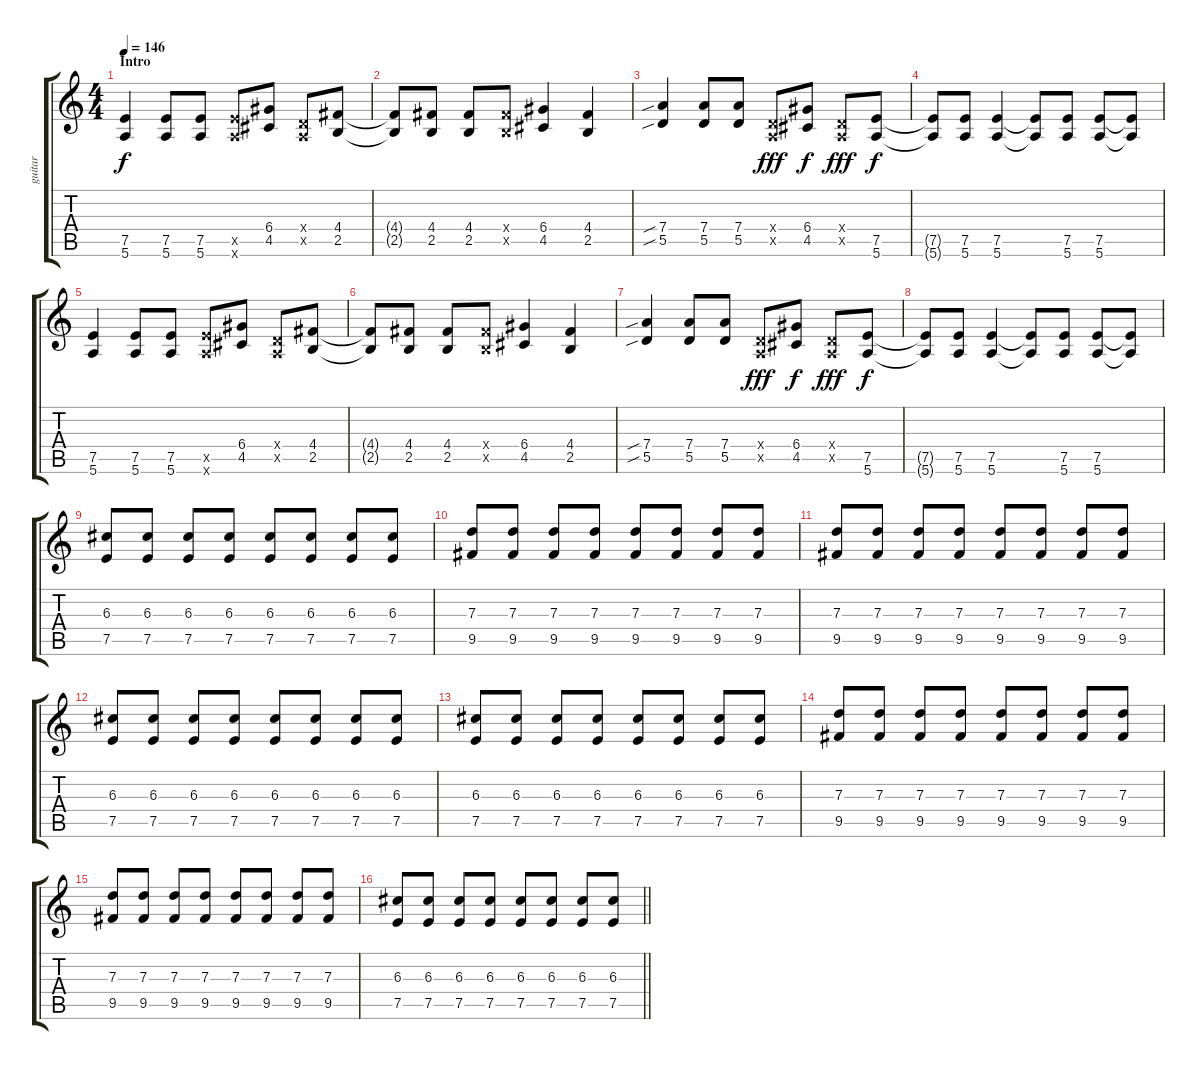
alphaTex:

\track ("guitar" "guitar") {instrument distortionguitar}
\staff {score tabs}
\tuning (E4 B3 G3 D3 A2 E2) {hide}
\ts (4 4)
\section ("" "Intro")
\tempo 146
\clef g2
\ks c
(7.5 5.6).4{dy f instrument distortionguitar} (7.5 5.6).8 (7.5 5.6).8 (7.5{x} 5.6{x}).8 (6.4 4.5).8 (0.4{x} 0.5{x}).8 (4.4 2.5).8 |
(4.4{t} 2.5{t}).8 (4.4 2.5).8 (4.4 2.5).8 (4.4{x} 2.5{x}).8 (6.4 4.5).4 (4.4 2.5).4 |
(7.4{sib} 5.5{sib}).4 (7.4 5.5).8 (7.4 5.5).8 (0.4{x} 0.5{x}).8{dy fff} (6.4 4.5).8{dy f} (0.4{x} 0.5{x}).8{dy fff} (7.5 5.6).8{dy f} |
(7.5{t} 5.6{t}).8 (7.5 5.6).8 (7.5 5.6).4 (7.5{t} 5.6{t}).8 (7.5 5.6).8 (7.5 5.6).8 (7.5{t} 5.6{t}).8 |
(7.5 5.6).4 (7.5 5.6).8 (7.5 5.6).8 (7.5{x} 5.6{x}).8 (6.4 4.5).8 (0.4{x} 0.5{x}).8 (4.4 2.5).8 |
(4.4{t} 2.5{t}).8 (4.4 2.5).8 (4.4 2.5).8 (4.4{x} 2.5{x}).8 (6.4 4.5).4 (4.4 2.5).4 |
(7.4{sib} 5.5{sib}).4 (7.4 5.5).8 (7.4 5.5).8 (0.4{x} 0.5{x}).8{dy fff} (6.4 4.5).8{dy f} (0.4{x} 0.5{x}).8{dy fff} (7.5 5.6).8{dy f} |
(7.5{t} 5.6{t}).8 (7.5 5.6).8 (7.5 5.6).4 (7.5{t} 5.6{t}).8 (7.5 5.6).8 (7.5 5.6).8 (7.5{t} 5.6{t}).8 |
(6.3 7.5).8{instrument electricguitarclean} (6.3 7.5).8 (6.3 7.5).8 (6.3 7.5).8 (6.3 7.5).8 (6.3 7.5).8 (6.3 7.5).8 (6.3 7.5).8 |
(7.3 9.5).8 (7.3 9.5).8 (7.3 9.5).8 (7.3 9.5).8 (7.3 9.5).8 (7.3 9.5).8 (7.3 9.5).8 (7.3 9.5).8 |
(7.3 9.5).8 (7.3 9.5).8 (7.3 9.5).8 (7.3 9.5).8 (7.3 9.5).8 (7.3 9.5).8 (7.3 9.5).8 (7.3 9.5).8 |
(6.3 7.5).8 (6.3 7.5).8 (6.3 7.5).8 (6.3 7.5).8 (6.3 7.5).8 (6.3 7.5).8 (6.3 7.5).8 (6.3 7.5).8 |
(6.3 7.5).8 (6.3 7.5).8 (6.3 7.5).8 (6.3 7.5).8 (6.3 7.5).8 (6.3 7.5).8 (6.3 7.5).8 (6.3 7.5).8 |
(7.3 9.5).8 (7.3 9.5).8 (7.3 9.5).8 (7.3 9.5).8 (7.3 9.5).8 (7.3 9.5).8 (7.3 9.5).8 (7.3 9.5).8 |
(7.3 9.5).8 (7.3 9.5).8 (7.3 9.5).8 (7.3 9.5).8 (7.3 9.5).8 (7.3 9.5).8 (7.3 9.5).8 (7.3 9.5).8 |
\barLineRight lightlight
(6.3 7.5).8 (6.3 7.5).8 (6.3 7.5).8 (6.3 7.5).8 (6.3 7.5).8 (6.3 7.5).8 (6.3 7.5).8 (6.3 7.5).8
